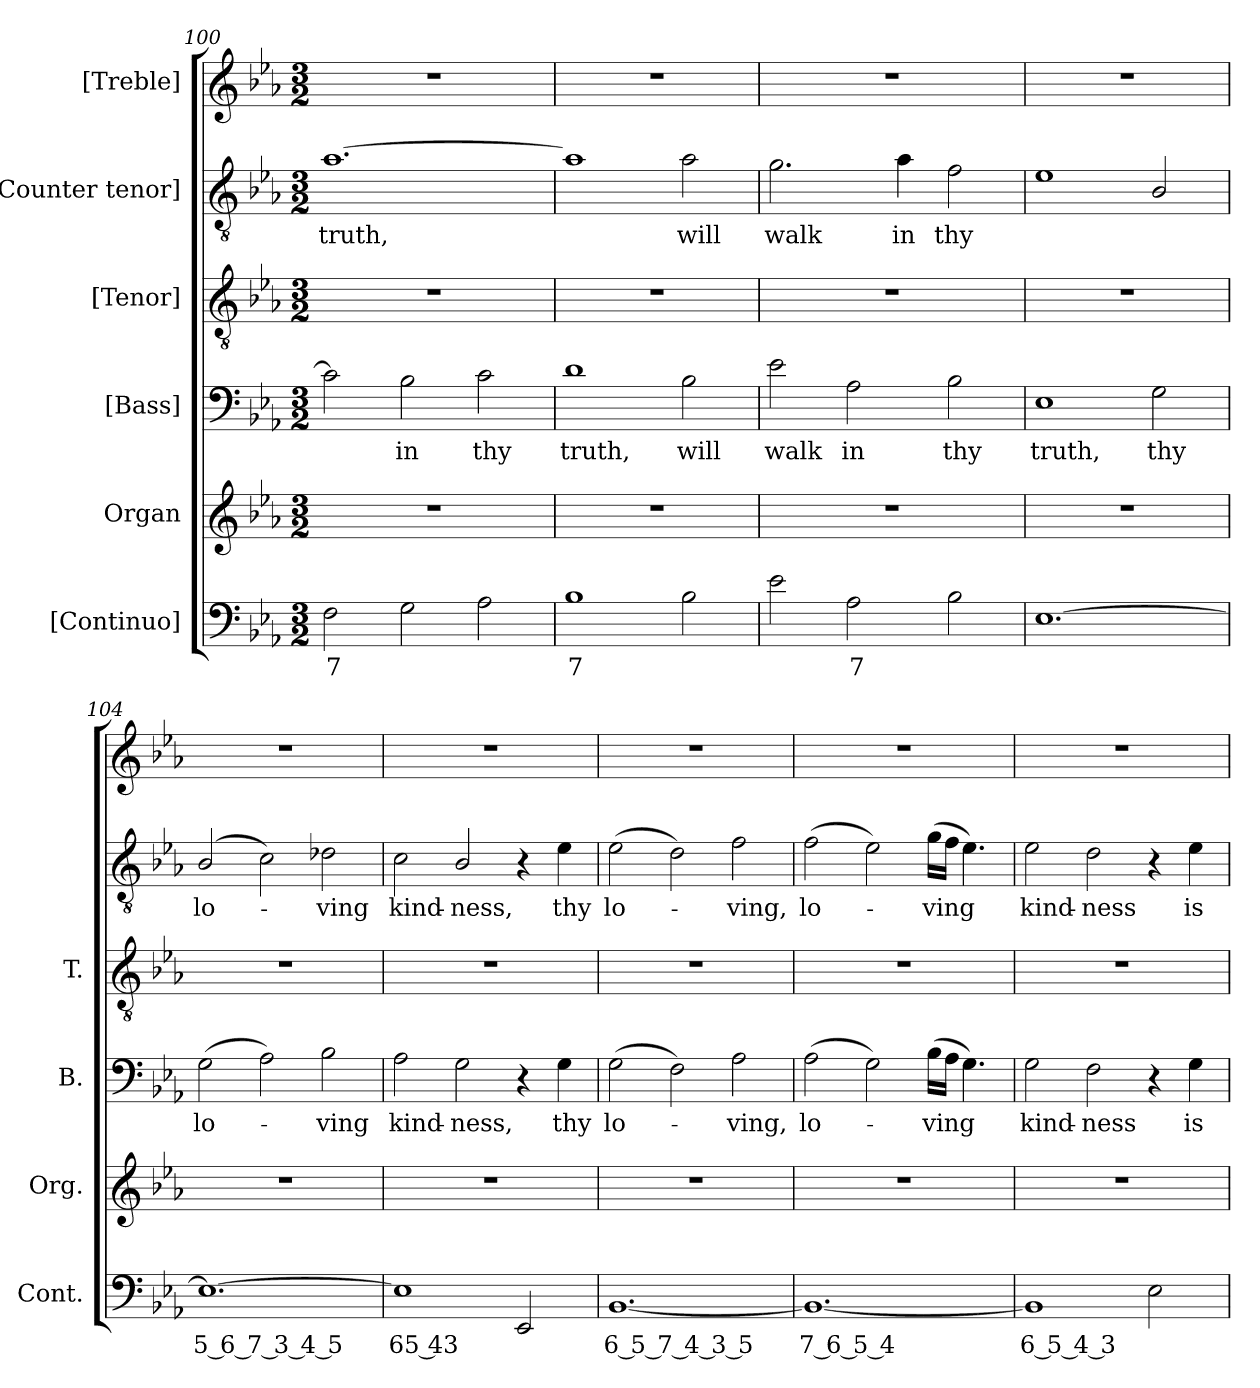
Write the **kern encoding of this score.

**kern	**text	**kern	**kern	**text	**kern	**kern	**text	**kern
*part6	*part6	*part5	*part4	*part4	*part3	*part2	*part2	*part1
*staff6	*staff6	*staff5	*staff4	*staff4	*staff3	*staff2	*staff2	*staff1
*I"[Continuo]	*	*I"Organ	*I"[Bass]	*	*I"[Tenor]	*I"[Counter tenor]	*	*I"[Treble]
*I'Cont.	*	*I'Org.	*I'B.	*	*I'T.	*	*	*
*clefF4	*	*clefG2	*clefF4	*	*clefGv2	*clefGv2	*	*clefG2
*	*	*	*	*	*ITrd7c12	*ITrd7c12	*	*
*k[b-e-a-]	*	*k[b-e-a-]	*k[b-e-a-]	*	*k[b-e-a-]	*k[b-e-a-]	*	*k[b-e-a-]
*E-:	*	*E-:	*E-:	*	*E-:	*E-:	*	*E-:
*M3/2	*	*M3/2	*M3/2	*	*M3/2	*M3/2	*	*M3/2
=100	=100	=100	=100	=100	=100	=100	=100	=100
!	!LO:LY:b:color=#000000	!LO:N:vis=1	!	!	!LO:N:vis=1	!	!	!
!	!	!	!	!	!	!	!LO:LY:b:color=#000000	!LO:N:vis=1
2Fi\	7	1.r	2ci\]	.	1.r	[1.A-i	truth,	1.r
!	!	!	!	!LO:LY:b:color=#000000	!	!	!	!
2Gi\	.	.	2B-i\	in	.	.	.	.
!	!	!	!	!LO:LY:b:color=#000000	!	!	!	!
2A-i\	.	.	2ci\	thy	.	.	.	.
=101	=101	=101	=101	=101	=101	=101	=101	=101
!	!LO:LY:b:color=#000000	!LO:N:vis=1	!	!	!	!	!	!
!	!	!	!	!LO:LY:b:color=#000000	!LO:N:vis=1	!	!	!LO:N:vis=1
1B-i	7	1.r	1di	truth,	1.r	1A-i]	.	1.r
!	!	!	!	!LO:LY:b:color=#000000	!	!	!	!
!	!	!	!	!	!	!	!LO:LY:b:color=#000000	!
2B-i\	.	.	2B-i\	will	.	2A-i\	will	.
=102	=102	=102	=102	=102	=102	=102	=102	=102
!	!	!LO:N:vis=1	!	!	!	!	!	!
!	!	!	!	!LO:LY:b:color=#000000	!LO:N:vis=1	!	!	!
!	!	!	!	!	!	!	!LO:LY:b:color=#000000	!LO:N:vis=1
2e-i\	.	1.r	2e-i\	walk	1.r	2.Gi\	walk	1.r
!	!LO:LY:b:color=#000000	!	!	!	!	!	!	!
!	!	!	!	!LO:LY:b:color=#000000	!	!	!	!
2A-i\	7	.	2A-i\	in	.	.	.	.
!	!	!	!	!	!	!	!LO:LY:b:color=#000000	!
.	.	.	.	.	.	4A-i\	in	.
!	!	!	!	!LO:LY:b:color=#000000	!	!	!	!
!	!	!	!	!	!	!	!LO:LY:b:color=#000000	!
2B-i\	.	.	2B-i\	thy	.	2Fi\	thy	.
=103	=103	=103	=103	=103	=103	=103	=103	=103
!	!	!LO:N:vis=1	!	!	!	!	!	!
!	!	!	!	!LO:LY:b:color=#000000	!LO:N:vis=1	!	!	!LO:N:vis=1
[1.E-i	.	1.r	1E-i	truth,	1.r	1E-i	.	1.r
!	!	!	!	!LO:LY:b:color=#000000	!	!	!	!
.	.	.	2Gi\	thy	.	2BB-i/	.	.
!!LO:LB:g=z
=104	=104	=104	=104	=104	=104	=104	=104	=104
!	!LO:LY:b:color=#000000	!LO:N:vis=1	!	!	!	!	!	!
!	!	!	!	!LO:LY:b:color=#000000	!LO:N:vis=1	!	!	!
!	!	!	!	!	!	!	!LO:LY:b:color=#000000	!LO:N:vis=1
1.E-i_	5 6 7 3 4 5	1.r	(2Gi\	lo-	1.r	(2BB-i/	lo-	1.r
.	.	.	2A-i\)	.	.	2Ci\)	.	.
!	!	!	!	!LO:LY:b:color=#000000	!	!	!	!
!	!	!	!	!	!	!	!LO:LY:b:color=#000000	!
.	.	.	2B-i\	-ving	.	2D-Xi\	-ving	.
=105	=105	=105	=105	=105	=105	=105	=105	=105
!	!LO:LY:b:color=#000000	!LO:N:vis=1	!	!	!	!	!	!
!	!	!	!	!LO:LY:b:color=#000000	!LO:N:vis=1	!	!	!
!	!	!	!	!	!	!	!LO:LY:b:color=#000000	!LO:N:vis=1
1E-i]	65 43	1.r	2A-i\	kind-	1.r	2Ci\	kind-	1.r
!	!	!	!	!LO:LY:b:color=#000000	!	!	!	!
!	!	!	!	!	!	!	!LO:LY:b:color=#000000	!
.	.	.	2Gi\	-ness,	.	2BB-i/	-ness,	.
2EE-i/	.	.	4r	.	.	4r	.	.
!	!	!	!	!LO:LY:b:color=#000000	!	!	!	!
!	!	!	!	!	!	!	!LO:LY:b:color=#000000	!
.	.	.	4Gi\	thy	.	4E-i\	thy	.
=106	=106	=106	=106	=106	=106	=106	=106	=106
!	!LO:LY:b:color=#000000	!LO:N:vis=1	!	!	!	!	!	!
!	!	!	!	!LO:LY:b:color=#000000	!LO:N:vis=1	!	!	!
!	!	!	!	!	!	!	!LO:LY:b:color=#000000	!LO:N:vis=1
[1.BB-i	6 5 7 4 3 5	1.r	(2Gi\	lo-	1.r	(2E-i\	lo-	1.r
.	.	.	2Fi\)	.	.	2Di\)	.	.
!	!	!	!	!LO:LY:b:color=#000000	!	!	!	!
!	!	!	!	!	!	!	!LO:LY:b:color=#000000	!
.	.	.	2A-i\	-ving,	.	2Fi\	-ving,	.
=107	=107	=107	=107	=107	=107	=107	=107	=107
!	!LO:LY:b:color=#000000	!LO:N:vis=1	!	!	!	!	!	!
!	!	!	!	!LO:LY:b:color=#000000	!LO:N:vis=1	!	!	!
!	!	!	!	!	!	!	!LO:LY:b:color=#000000	!LO:N:vis=1
1.BB-i_	7 6 5 4	1.r	(2A-i\	lo-	1.r	(2Fi\	lo-	1.r
.	.	.	2Gi\)	.	.	2E-i\)	.	.
!	!	!	!	!LO:LY:b:color=#000000	!	!	!	!
!	!	!	!	!	!	!	!LO:LY:b:color=#000000	!
.	.	.	(16B-i\LL	-ving	.	(16Gi\LL	-ving	.
.	.	.	16A-i\JJ	.	.	16Fi\JJ	.	.
.	.	.	4.Gi\)	.	.	4.E-i\)	.	.
=108	=108	=108	=108	=108	=108	=108	=108	=108
!	!LO:LY:b:color=#000000	!LO:N:vis=1	!	!	!	!	!	!
!	!	!	!	!LO:LY:b:color=#000000	!LO:N:vis=1	!	!	!
!	!	!	!	!	!	!	!LO:LY:b:color=#000000	!LO:N:vis=1
1BB-i]	6 5 4 3	1.r	2Gi\	kind-	1.r	2E-i\	kind-	1.r
!	!	!	!	!LO:LY:b:color=#000000	!	!	!	!
!	!	!	!	!	!	!	!LO:LY:b:color=#000000	!
.	.	.	2Fi\	-ness	.	2Di\	-ness	.
2E-i\	.	.	4r	.	.	4r	.	.
!	!	!	!	!LO:LY:b:color=#000000	!	!	!	!
!	!	!	!	!	!	!	!LO:LY:b:color=#000000	!
.	.	.	4Gi\	is	.	4E-i\	is	.
=	=	=	=	=	=	=	=	=
*-	*-	*-	*-	*-	*-	*-	*-	*-
